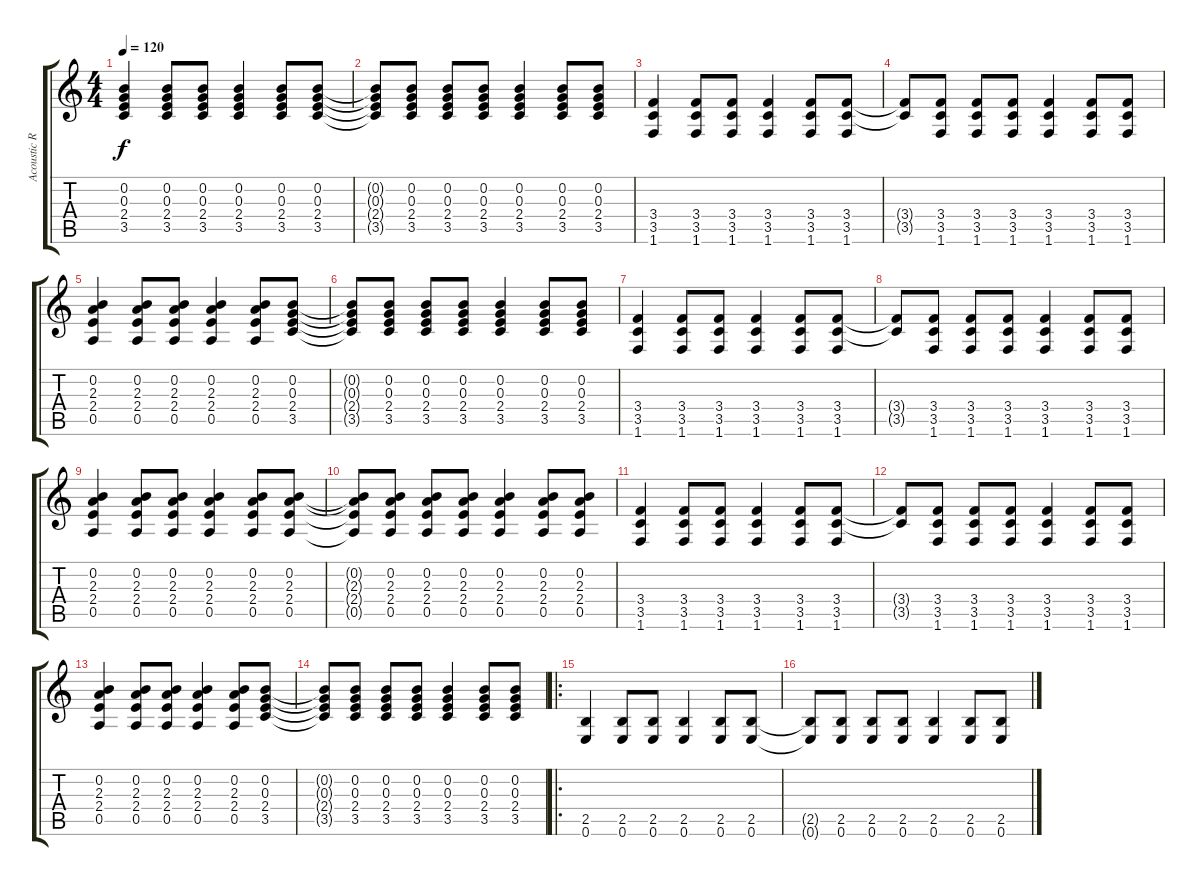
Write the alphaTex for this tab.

\track ("Acoustic Right" "Acoustic R") {instrument acousticguitarsteel}
\staff {score tabs}
\tuning (E4 B3 G3 D3 A2 E2) {hide}
\ts (4 4)
\tempo 120
\clef g2
\ks c
(0.2 0.3 2.4 3.5).4{dy f} (0.2 0.3 2.4 3.5).8 (0.2 0.3 2.4 3.5).8 (0.2 0.3 2.4 3.5).4 (0.2 0.3 2.4 3.5).8 (0.2 0.3 2.4 3.5).8 |
(0.2{t} 0.3{t} 2.4{t} 3.5{t}).8 (0.2 0.3 2.4 3.5).8 (0.2 0.3 2.4 3.5).8 (0.2 0.3 2.4 3.5).8 (0.2 0.3 2.4 3.5).4 (0.2 0.3 2.4 3.5).8 (0.2 0.3 2.4 3.5).8 |
(3.4 3.5 1.6).4 (3.4 3.5 1.6).8 (3.4 3.5 1.6).8 (3.4 3.5 1.6).4 (3.4 3.5 1.6).8 (3.4 3.5 1.6).8 |
(3.4{t} 3.5{t}).8 (3.4 3.5 1.6).8 (3.4 3.5 1.6).8 (3.4 3.5 1.6).8 (3.4 3.5 1.6).4 (3.4 3.5 1.6).8 (3.4 3.5 1.6).8 |
(0.2 2.3 2.4 0.5).4 (0.2 2.3 2.4 0.5).8 (0.2 2.3 2.4 0.5).8 (0.2 2.3 2.4 0.5).4 (0.2 2.3 2.4 0.5).8 (0.2 0.3 2.4 3.5).8 |
(0.2{t} 0.3{t} 2.4{t} 3.5{t}).8 (0.2 0.3 2.4 3.5).8 (0.2 0.3 2.4 3.5).8 (0.2 0.3 2.4 3.5).8 (0.2 0.3 2.4 3.5).4 (0.2 0.3 2.4 3.5).8 (0.2 0.3 2.4 3.5).8 |
(3.4 3.5 1.6).4 (3.4 3.5 1.6).8 (3.4 3.5 1.6).8 (3.4 3.5 1.6).4 (3.4 3.5 1.6).8 (3.4 3.5 1.6).8 |
(3.4{t} 3.5{t}).8 (3.4 3.5 1.6).8 (3.4 3.5 1.6).8 (3.4 3.5 1.6).8 (3.4 3.5 1.6).4 (3.4 3.5 1.6).8 (3.4 3.5 1.6).8 |
(0.2 2.3 2.4 0.5).4 (0.2 2.3 2.4 0.5).8 (0.2 2.3 2.4 0.5).8 (0.2 2.3 2.4 0.5).4 (0.2 2.3 2.4 0.5).8 (0.2 2.3 2.4 0.5).8 |
(0.2{t} 2.3{t} 2.4{t} 0.5{t}).8 (0.2 2.3 2.4 0.5).8 (0.2 2.3 2.4 0.5).8 (0.2 2.3 2.4 0.5).8 (0.2 2.3 2.4 0.5).4 (0.2 2.3 2.4 0.5).8 (0.2 2.3 2.4 0.5).8 |
(3.4 3.5 1.6).4 (3.4 3.5 1.6).8 (3.4 3.5 1.6).8 (3.4 3.5 1.6).4 (3.4 3.5 1.6).8 (3.4 3.5 1.6).8 |
(3.4{t} 3.5{t}).8 (3.4 3.5 1.6).8 (3.4 3.5 1.6).8 (3.4 3.5 1.6).8 (3.4 3.5 1.6).4 (3.4 3.5 1.6).8 (3.4 3.5 1.6).8 |
(0.2 2.3 2.4 0.5).4 (0.2 2.3 2.4 0.5).8 (0.2 2.3 2.4 0.5).8 (0.2 2.3 2.4 0.5).4 (0.2 2.3 2.4 0.5).8 (0.2 0.3 2.4 3.5).8 |
(0.2{t} 0.3{t} 2.4{t} 3.5{t}).8 (0.2 0.3 2.4 3.5).8 (0.2 0.3 2.4 3.5).8 (0.2 0.3 2.4 3.5).8 (0.2 0.3 2.4 3.5).4 (0.2 0.3 2.4 3.5).8 (0.2 0.3 2.4 3.5).8 |
\ro
(2.5 0.6).4{volume 9} (2.5 0.6).8 (2.5 0.6).8 (2.5 0.6).4 (2.5 0.6).8 (2.5 0.6).8 |
(2.5{t} 0.6{t}).8 (2.5 0.6).8 (2.5 0.6).8 (2.5 0.6).8 (2.5 0.6).4 (2.5 0.6).8 (2.5 0.6).8
